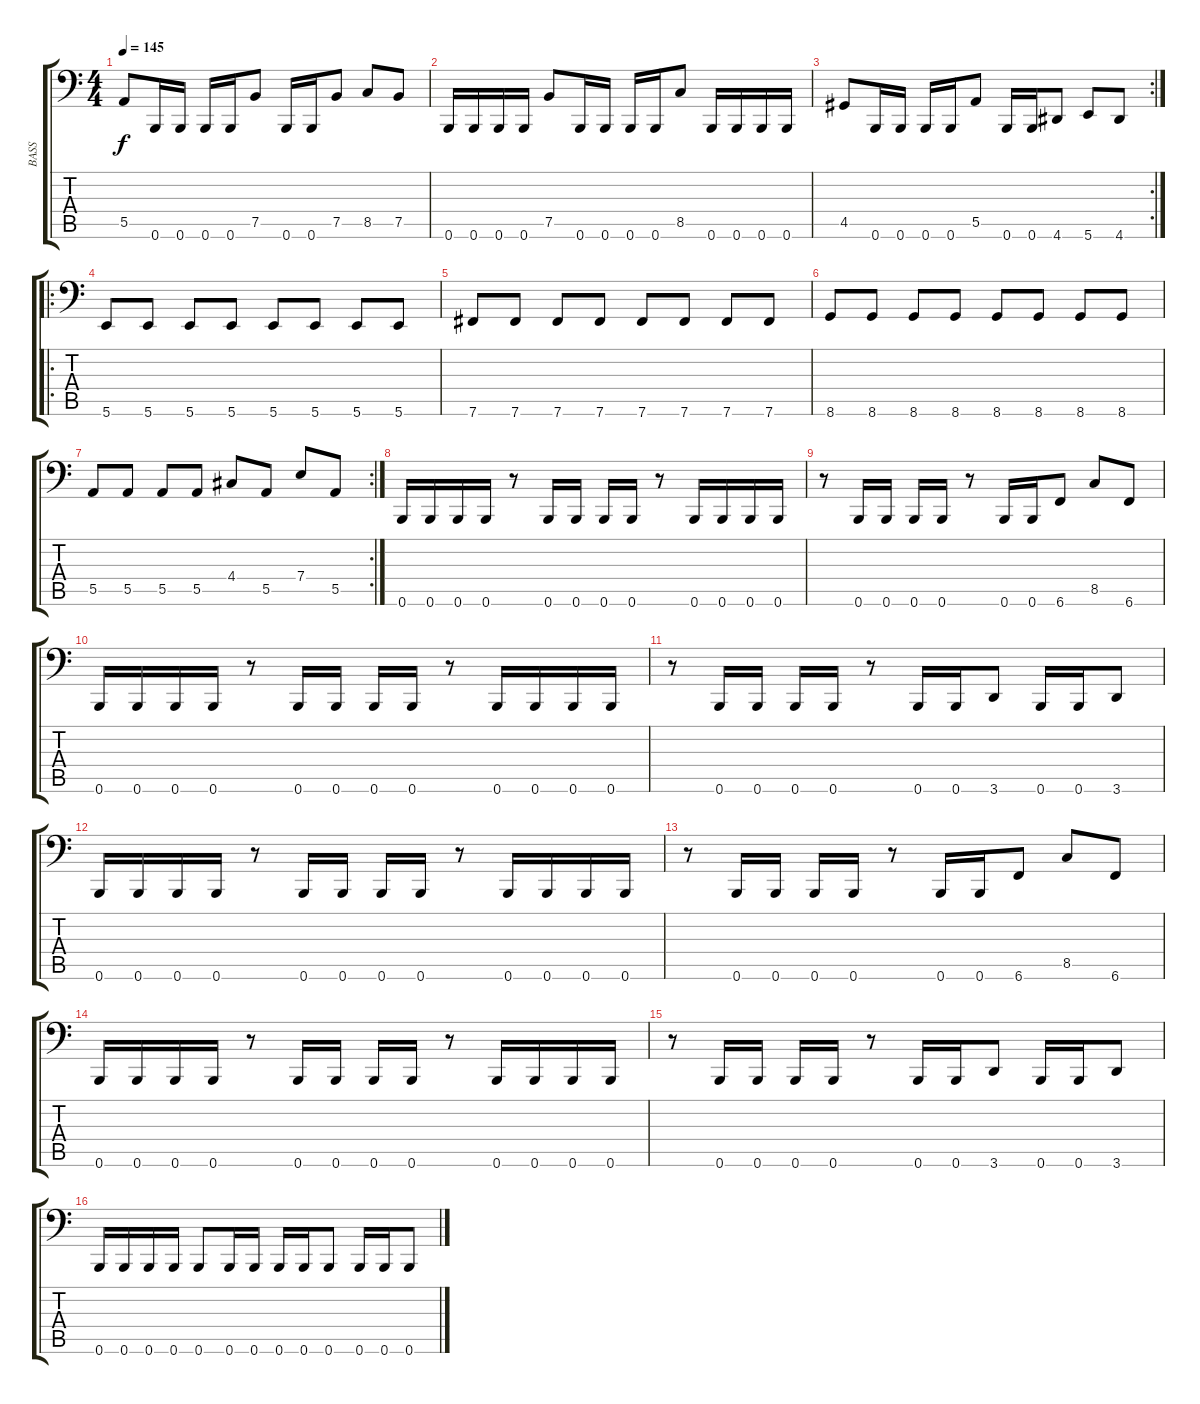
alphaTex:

\track ("BASS" "BASS") {instrument electricbassfinger}
\staff {score tabs}
\tuning (C3 G2 D2 A1 E1 B0) {hide}
\ts (4 4)
\tempo 145
\clef f4
\ks c
5.5.8{dy f} 0.6.16 0.6.16 0.6.16 0.6.16 7.5.8 0.6.16 0.6.16 7.5.8 8.5.8 7.5.8 |
0.6.16 0.6.16 0.6.16 0.6.16 7.5.8 0.6.16 0.6.16 0.6.16 0.6.16 8.5.8 0.6.16 0.6.16 0.6.16 0.6.16 |
\rc 2
4.5.8 0.6.16 0.6.16 0.6.16 0.6.16 5.5.8 0.6.16 0.6.16 4.6.8 5.6.8 4.6.8 |
\ro
5.6.8 5.6.8 5.6.8 5.6.8 5.6.8 5.6.8 5.6.8 5.6.8 |
7.6.8 7.6.8 7.6.8 7.6.8 7.6.8 7.6.8 7.6.8 7.6.8 |
8.6.8 8.6.8 8.6.8 8.6.8 8.6.8 8.6.8 8.6.8 8.6.8 |
\rc 2
5.5.8 5.5.8 5.5.8 5.5.8 4.4.8 5.5.8 7.4.8 5.5.8 |
0.6.16 0.6.16 0.6.16 0.6.16 r.8 0.6.16 0.6.16 0.6.16 0.6.16 r.8 0.6.16 0.6.16 0.6.16 0.6.16 |
r.8 0.6.16 0.6.16 0.6.16 0.6.16 r.8 0.6.16 0.6.16 6.6.8 8.5.8 6.6.8 |
0.6.16 0.6.16 0.6.16 0.6.16 r.8 0.6.16 0.6.16 0.6.16 0.6.16 r.8 0.6.16 0.6.16 0.6.16 0.6.16 |
r.8 0.6.16 0.6.16 0.6.16 0.6.16 r.8 0.6.16 0.6.16 3.6.8 0.6.16 0.6.16 3.6.8 |
0.6.16 0.6.16 0.6.16 0.6.16 r.8 0.6.16 0.6.16 0.6.16 0.6.16 r.8 0.6.16 0.6.16 0.6.16 0.6.16 |
r.8 0.6.16 0.6.16 0.6.16 0.6.16 r.8 0.6.16 0.6.16 6.6.8 8.5.8 6.6.8 |
0.6.16 0.6.16 0.6.16 0.6.16 r.8 0.6.16 0.6.16 0.6.16 0.6.16 r.8 0.6.16 0.6.16 0.6.16 0.6.16 |
r.8 0.6.16 0.6.16 0.6.16 0.6.16 r.8 0.6.16 0.6.16 3.6.8 0.6.16 0.6.16 3.6.8 |
0.6.16 0.6.16 0.6.16 0.6.16 0.6.8 0.6.16 0.6.16 0.6.16 0.6.16 0.6.8 0.6.16 0.6.16 0.6.8
